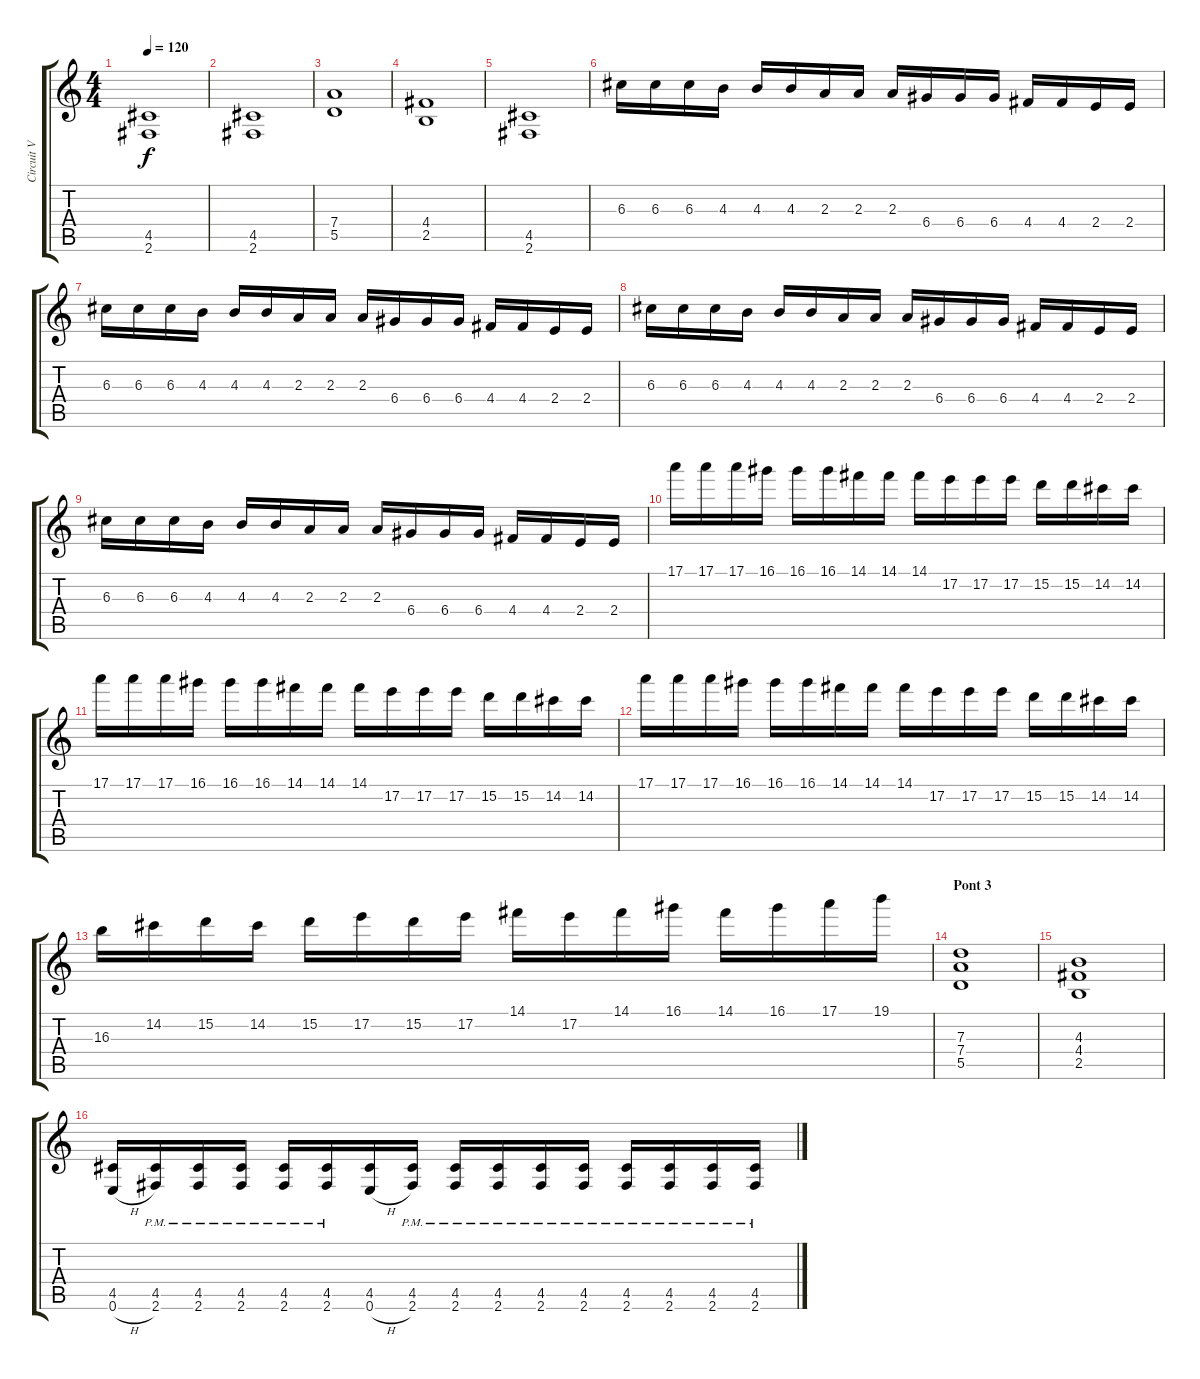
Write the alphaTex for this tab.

\track ("Circuit V Panther" "Circuit V ") {instrument overdrivenguitar}
\staff {score tabs}
\tuning (E4 B3 G3 D3 A2 E2) {hide}
\ts (4 4)
\tempo 120
\clef g2
\ks c
(4.5 2.6).1{dy f} |
(4.5 2.6).1 |
(7.4 5.5).1 |
(4.4 2.5).1 |
(4.5 2.6).1 |
6.3.16 6.3.16 6.3.16 4.3.16 4.3.16 4.3.16 2.3.16 2.3.16 2.3.16 6.4.16 6.4.16 6.4.16 4.4.16 4.4.16 2.4.16 2.4.16 |
6.3.16 6.3.16 6.3.16 4.3.16 4.3.16 4.3.16 2.3.16 2.3.16 2.3.16 6.4.16 6.4.16 6.4.16 4.4.16 4.4.16 2.4.16 2.4.16 |
6.3.16 6.3.16 6.3.16 4.3.16 4.3.16 4.3.16 2.3.16 2.3.16 2.3.16 6.4.16 6.4.16 6.4.16 4.4.16 4.4.16 2.4.16 2.4.16 |
6.3.16 6.3.16 6.3.16 4.3.16 4.3.16 4.3.16 2.3.16 2.3.16 2.3.16 6.4.16 6.4.16 6.4.16 4.4.16 4.4.16 2.4.16 2.4.16 |
17.1.16 17.1.16 17.1.16 16.1.16 16.1.16 16.1.16 14.1.16 14.1.16 14.1.16 17.2.16 17.2.16 17.2.16 15.2.16 15.2.16 14.2.16 14.2.16 |
17.1.16 17.1.16 17.1.16 16.1.16 16.1.16 16.1.16 14.1.16 14.1.16 14.1.16 17.2.16 17.2.16 17.2.16 15.2.16 15.2.16 14.2.16 14.2.16 |
17.1.16 17.1.16 17.1.16 16.1.16 16.1.16 16.1.16 14.1.16 14.1.16 14.1.16 17.2.16 17.2.16 17.2.16 15.2.16 15.2.16 14.2.16 14.2.16 |
16.3.16 14.2.16 15.2.16 14.2.16 15.2.16 17.2.16 15.2.16 17.2.16 14.1.16 17.2.16 14.1.16 16.1.16 14.1.16 16.1.16 17.1.16 19.1.16 |
\section ("" "Pont 3")
(7.3 7.4 5.5).1 |
(4.3 4.4 2.5).1 |
(4.5 0.6{h}).16 (4.5 2.6{pm}).16 (4.5 2.6{pm}).16 (4.5 2.6{pm}).16 (4.5 2.6{pm}).16 (4.5 2.6{pm}).16 (4.5 0.6{h}).16 (4.5 2.6{pm}).16 (4.5 2.6{pm}).16 (4.5 2.6{pm}).16 (4.5 2.6{pm}).16 (4.5 2.6{pm}).16 (4.5 2.6{pm}).16 (4.5 2.6{pm}).16 (4.5 2.6{pm}).16 (4.5 2.6{pm}).16
